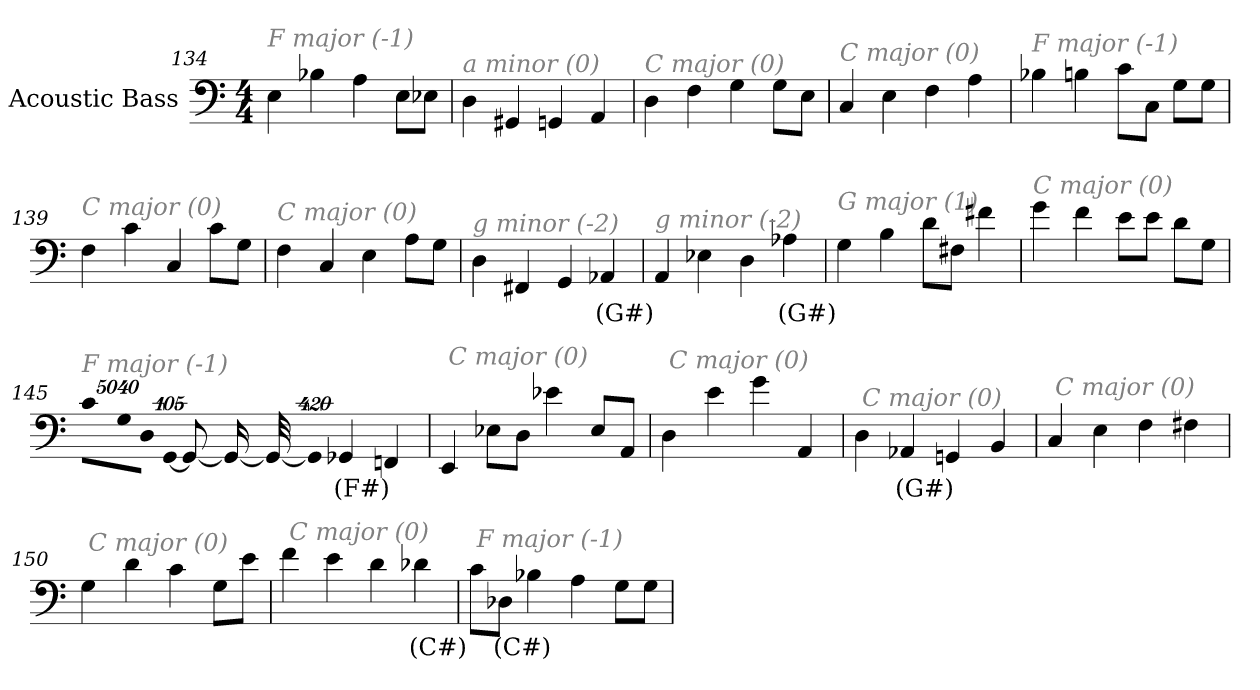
**kern	**text
*part1	*part1
*staff1	*staff1
*I"Acoustic Bass	*
*clefF4	*
*ITrd7c12	*
*k[]	*
*C:	*
*M4/4	*
=134	=134
!LO:TX:i:color=#808080:t=F major (-1)	!
4EE	.
4BB-X	.
4AA	.
8EEL	.
8EE-XJ	.
=135	=135
!LO:TX:i:color=#808080:t=a minor (0)	!
4DD	.
4GGG#X	.
4GGGn	.
4AAA	.
=136	=136
!LO:TX:i:color=#808080:t=C major (0)	!
4DD	.
4FF	.
4GG	.
8GGL	.
8EEJ	.
=137	=137
!LO:TX:i:color=#808080:t=C major (0)	!
4CC	.
4EE	.
4FF	.
4AA	.
=138	=138
!LO:TX:i:color=#808080:t=F major (-1)	!
4BB-X	.
4BBn	.
8CL	.
8CCJ	.
8GGL	.
8GGJ	.
=139	=139
!LO:TX:i:color=#808080:t=C major (0)	!
4FF	.
4C	.
4CC	.
8CL	.
8GGJ	.
=140	=140
!LO:TX:i:color=#808080:t=C major (0)	!
4FF	.
4CC	.
4EE	.
8AAL	.
8GGJ	.
=141	=141
!LO:TX:i:color=#808080:t=g minor (-2)	!
4DD	.
4FFF#X	.
4GGG	.
4AAA-Xi	(G#)
=142	=142
!LO:TX:i:color=#808080:t=g minor (-2)	!
4AAA	.
4EE-X	.
4DD	.
4AA-Xi	(G#)
=143	=143
!LO:TX:i:color=#808080:t=G major (1)	!
4GG	.
4BB	.
8DL	.
8FF#XJ	.
4F#X	.
=144	=144
!LO:TX:i:color=#808080:t=C major (0)	!
4G	.
4F	.
8EL	.
8EJ	.
8DL	.
8GGJ	.
=145	=145
!LO:TX:i:color=#808080:t=F major (-1)	!
!LO:N:vis=8	!
40320%3347CL	.
!LO:N:vis=8	!
40320%3347GG	.
!LO:N:vis=8	!
40320%3347DDJ	.
!LO:N:vis=1024	!
[13440%13GGG	.
8GGG_	.
16GGG_	.
32GGG_	.
!LO:N:vis=1024%31	!
13440%407GGG]	.
4GGG-Xi	(F#)
4FFFn	.
=146	=146
!LO:TX:i:color=#808080:t=C major (0)	!
4EEE	.
8EE-XL	.
8DDJ	.
4E-X	.
8EE-L	.
8AAAJ	.
=147	=147
!LO:TX:i:color=#808080:t=C major (0)	!
4DD	.
4E	.
4G	.
4AAA	.
=148	=148
!LO:TX:i:color=#808080:t=C major (0)	!
4DD	.
4AAA-Xi	(G#)
4GGGn	.
4BBB	.
=149	=149
!LO:TX:i:color=#808080:t=C major (0)	!
4CC	.
4EE	.
4FF	.
4FF#X	.
=150	=150
!LO:TX:i:color=#808080:t=C major (0)	!
4GG	.
4D	.
4C	.
8GGL	.
8EJ	.
=151	=151
!LO:TX:i:color=#808080:t=C major (0)	!
4F	.
4E	.
4D	.
4D-Xi	(C#)
=152	=152
!LO:TX:i:color=#808080:t=F major (-1)	!
8CL	.
8DD-XiJ	(C#)
4BB-X	.
4AA	.
8GGL	.
8GGJ	.
=	=
*-	*-
